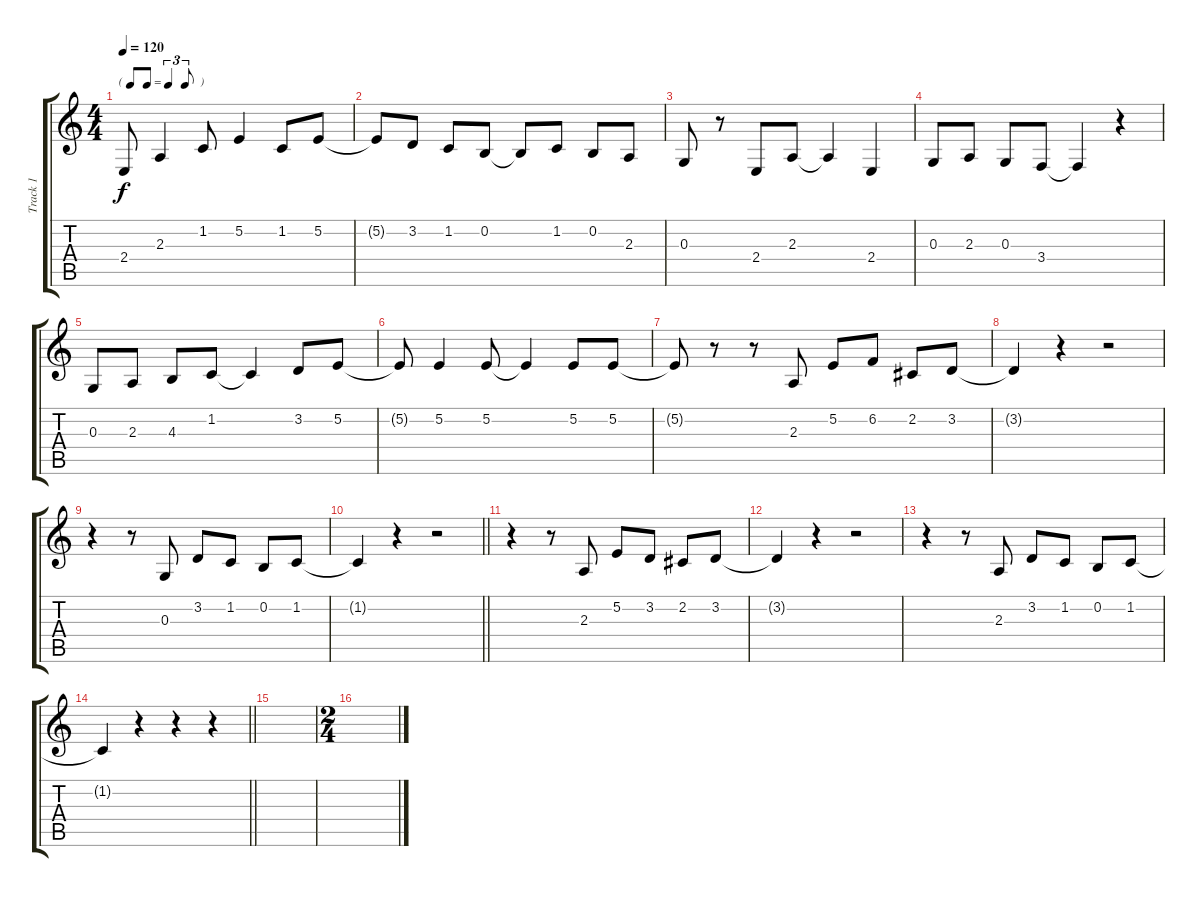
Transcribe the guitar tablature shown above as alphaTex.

\track ("Track 1" "Track 1") {instrument tenorsax}
\staff {score tabs}
\tuning (E4 B3 G3 D3 A2 E2) {hide}
\ts (4 4)
\tf triplet8th
\tempo 120
\clef g2
\ks c
2.4.8{dy f} 2.3.4 1.2.8 5.2.4 1.2.8 5.2.8 |
5.2{t}.8 3.2.8 1.2.8 0.2.8 0.2{t}.8 1.2.8 0.2.8 2.3.8 |
0.3.8 r.8 2.4.8 2.3.8 2.3{t}.4 2.4.4 |
0.3.8 2.3.8 0.3.8 3.4.8 3.4{t}.4 r.4 |
0.3.8 2.3.8 4.3.8 1.2.8 1.2{t}.4 3.2.8 5.2.8 |
5.2{t}.8 5.2.4 5.2.8 5.2{t}.4 5.2.8 5.2.8 |
5.2{t}.8 r.8 r.8 2.3.8 5.2.8 6.2.8 2.2.8 3.2.8 |
3.2{t}.4 r.4 r.2 |
r.4 r.8 0.3.8 3.2.8 1.2.8 0.2.8 1.2.8 |
\barLineRight lightlight
1.2{t}.4 r.4 r.2 |
r.4 r.8 2.3.8 5.2.8 3.2.8 2.2.8 3.2.8 |
3.2{t}.4 r.4 r.2 |
r.4 r.8 2.3.8 3.2.8 1.2.8 0.2.8 1.2.8 |
\barLineRight lightlight
1.2{t}.4 r.4 r.4 r.4 |
|
\ts (2 4)
